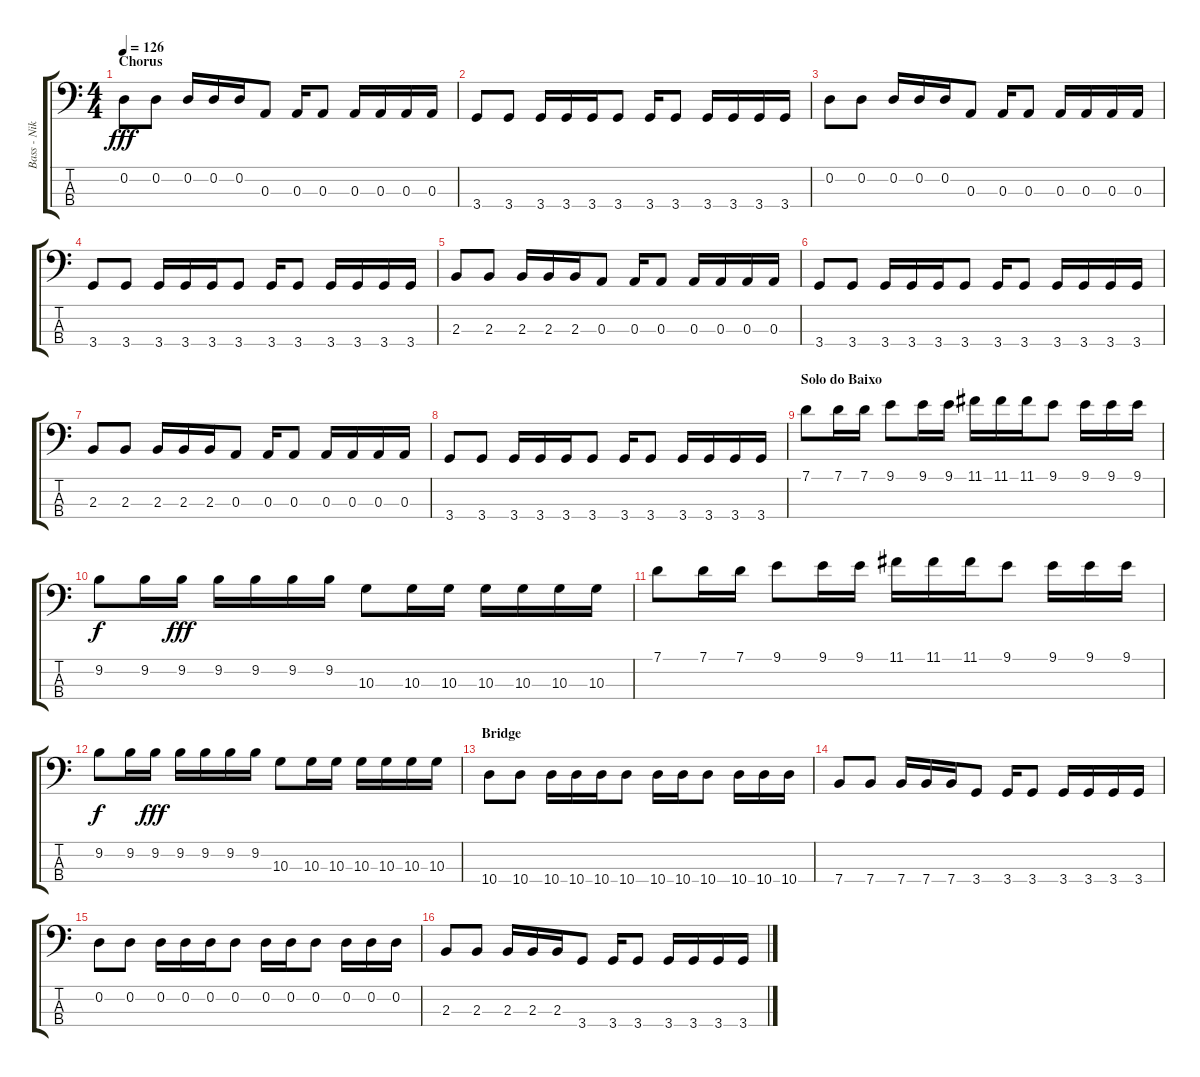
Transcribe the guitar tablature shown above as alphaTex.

\track ("Bass - Nikola" "Bass - Nik") {instrument electricbasspick}
\staff {score tabs}
\tuning (G2 D2 A1 E1) {hide}
\ts (4 4)
\section ("" "Chorus")
\tempo 126
\clef f4
\ks c
0.2.8{dy fff} 0.2.8 0.2.16 0.2.16 0.2.16 0.3.8 0.3.16 0.3.8 0.3.16 0.3.16 0.3.16 0.3.16 |
3.4.8 3.4.8 3.4.16 3.4.16 3.4.16 3.4.8 3.4.16 3.4.8 3.4.16 3.4.16 3.4.16 3.4.16 |
0.2.8 0.2.8 0.2.16 0.2.16 0.2.16 0.3.8 0.3.16 0.3.8 0.3.16 0.3.16 0.3.16 0.3.16 |
3.4.8 3.4.8 3.4.16 3.4.16 3.4.16 3.4.8 3.4.16 3.4.8 3.4.16 3.4.16 3.4.16 3.4.16 |
2.3.8 2.3.8 2.3.16 2.3.16 2.3.16 0.3.8 0.3.16 0.3.8 0.3.16 0.3.16 0.3.16 0.3.16 |
3.4.8 3.4.8 3.4.16 3.4.16 3.4.16 3.4.8 3.4.16 3.4.8 3.4.16 3.4.16 3.4.16 3.4.16 |
2.3.8 2.3.8 2.3.16 2.3.16 2.3.16 0.3.8 0.3.16 0.3.8 0.3.16 0.3.16 0.3.16 0.3.16 |
3.4.8 3.4.8 3.4.16 3.4.16 3.4.16 3.4.8 3.4.16 3.4.8 3.4.16 3.4.16 3.4.16 3.4.16 |
\section ("" "Solo do Baixo")
7.1.8 7.1.16 7.1.16 9.1.8 9.1.16 9.1.16 11.1.16 11.1.16 11.1.16 9.1.8 9.1.16 9.1.16 9.1.16 |
9.2.8{dy f} 9.2.16 9.2.16{dy fff} 9.2.16 9.2.16 9.2.16 9.2.16 10.3.8 10.3.16 10.3.16 10.3.16 10.3.16 10.3.16 10.3.16 |
7.1.8 7.1.16 7.1.16 9.1.8 9.1.16 9.1.16 11.1.16 11.1.16 11.1.16 9.1.8 9.1.16 9.1.16 9.1.16 |
9.2.8{dy f} 9.2.16 9.2.16{dy fff} 9.2.16 9.2.16 9.2.16 9.2.16 10.3.8 10.3.16 10.3.16 10.3.16 10.3.16 10.3.16 10.3.16 |
\section ("" "Bridge")
10.4.8 10.4.8 10.4.16 10.4.16 10.4.16 10.4.8 10.4.16 10.4.16 10.4.8 10.4.16 10.4.16 10.4.16 |
7.4.8 7.4.8 7.4.16 7.4.16 7.4.16 3.4.8 3.4.16 3.4.8 3.4.16 3.4.16 3.4.16 3.4.16 |
0.2.8 0.2.8 0.2.16 0.2.16 0.2.16 0.2.8 0.2.16 0.2.16 0.2.8 0.2.16 0.2.16 0.2.16 |
2.3.8 2.3.8 2.3.16 2.3.16 2.3.16 3.4.8 3.4.16 3.4.8 3.4.16 3.4.16 3.4.16 3.4.16
